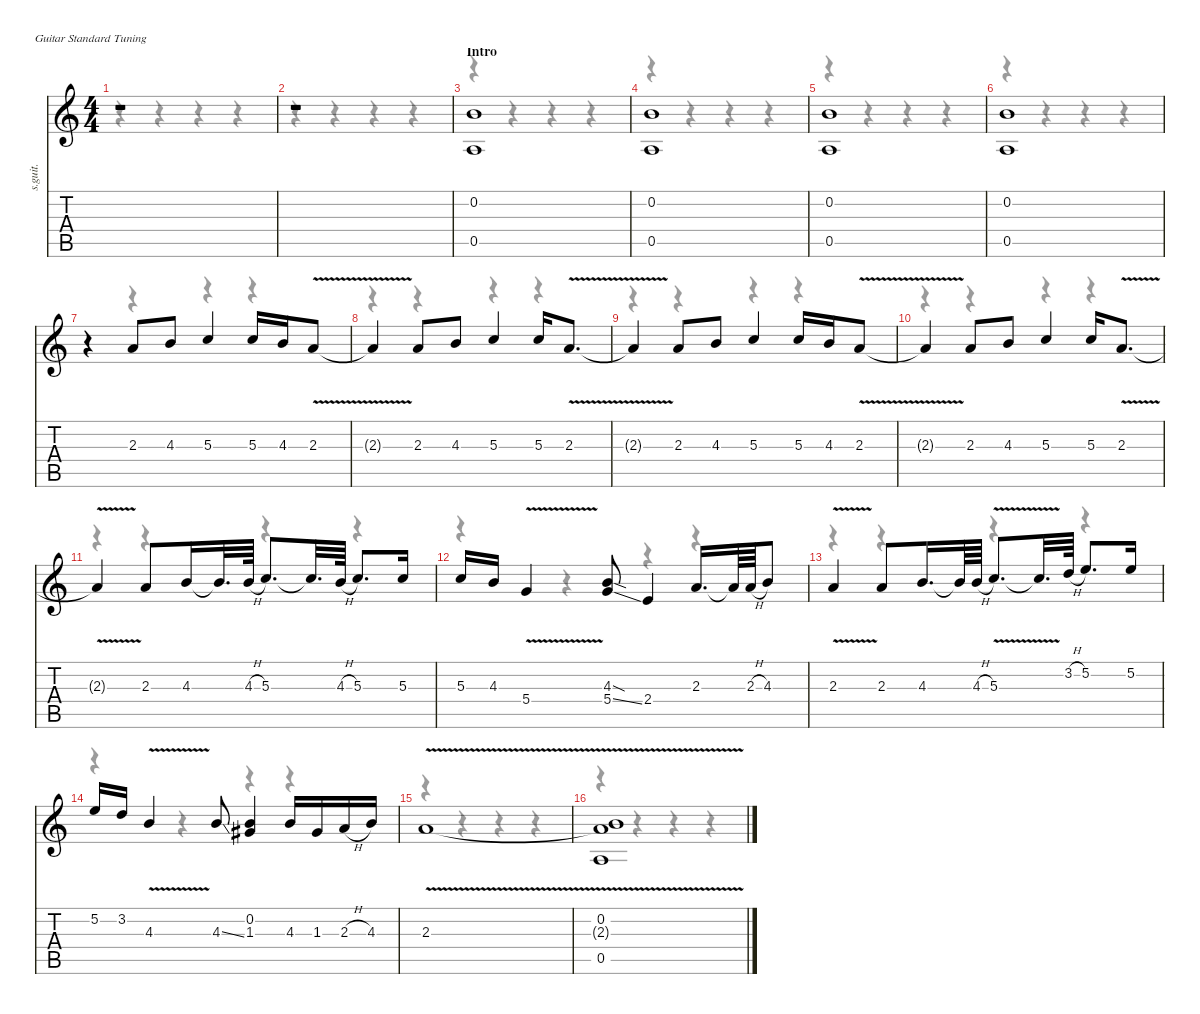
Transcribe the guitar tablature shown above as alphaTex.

\defaultSystemsLayout 4
\hideDynamics
\bracketExtendMode nobrackets
\track ("Kirk Hammett (Clean)" "s.guit.") {instrument electricguitarclean}
\staff {score tabs}
\tuning (E4 B3 G3 D3 A2 E2)
\voice
\ts (4 4)
\beaming (8 2 2 2 2)
\tempo (69 hide)
\clef g2
\ks c
r.1{dy f instrument electricguitarclean} |
r.1 |
\section ("" "Intro")
(0.2 0.5).1{lyrics (0 "") lyrics (1 "") lyrics (2 "") lyrics (3 "") lyrics (4 "")} |
(0.2 0.5).1{lyrics (0 "") lyrics (1 "") lyrics (2 "") lyrics (3 "") lyrics (4 "")} |
(0.2 0.5).1{lyrics (0 "") lyrics (1 "") lyrics (2 "") lyrics (3 "") lyrics (4 "")} |
(0.2 0.5).1{lyrics (0 "") lyrics (1 "") lyrics (2 "") lyrics (3 "") lyrics (4 "")} |
r.4 2.3.8{lyrics (0 "") lyrics (1 "") lyrics (2 "") lyrics (3 "") lyrics (4 "") dy fff} 4.3.8{lyrics (0 "") lyrics (1 "") lyrics (2 "") lyrics (3 "") lyrics (4 "")} 5.3.4{lyrics (0 "") lyrics (1 "") lyrics (2 "") lyrics (3 "") lyrics (4 "")} 5.3.16{lyrics (0 "") lyrics (1 "") lyrics (2 "") lyrics (3 "") lyrics (4 "")} 4.3.16{lyrics (0 "") lyrics (1 "") lyrics (2 "") lyrics (3 "") lyrics (4 "")} 2.3{v}.8{lyrics (0 "") lyrics (1 "") lyrics (2 "") lyrics (3 "") lyrics (4 "")} |
2.3{v t}.4{lyrics (0 "") lyrics (1 "") lyrics (2 "") lyrics (3 "") lyrics (4 "")} 2.3.8{lyrics (0 "") lyrics (1 "") lyrics (2 "") lyrics (3 "") lyrics (4 "")} 4.3.8{lyrics (0 "") lyrics (1 "") lyrics (2 "") lyrics (3 "") lyrics (4 "")} 5.3.4{lyrics (0 "") lyrics (1 "") lyrics (2 "") lyrics (3 "") lyrics (4 "")} 5.3.16{lyrics (0 "") lyrics (1 "") lyrics (2 "") lyrics (3 "") lyrics (4 "")} 2.3{v}.8{d lyrics (0 "") lyrics (1 "") lyrics (2 "") lyrics (3 "") lyrics (4 "")} |
2.3{v t}.4{lyrics (0 "") lyrics (1 "") lyrics (2 "") lyrics (3 "") lyrics (4 "")} 2.3.8{lyrics (0 "") lyrics (1 "") lyrics (2 "") lyrics (3 "") lyrics (4 "")} 4.3.8{lyrics (0 "") lyrics (1 "") lyrics (2 "") lyrics (3 "") lyrics (4 "")} 5.3.4{lyrics (0 "") lyrics (1 "") lyrics (2 "") lyrics (3 "") lyrics (4 "")} 5.3.16{lyrics (0 "") lyrics (1 "") lyrics (2 "") lyrics (3 "") lyrics (4 "")} 4.3.16{lyrics (0 "") lyrics (1 "") lyrics (2 "") lyrics (3 "") lyrics (4 "")} 2.3{v}.8{lyrics (0 "") lyrics (1 "") lyrics (2 "") lyrics (3 "") lyrics (4 "")} |
2.3{v t}.4{lyrics (0 "") lyrics (1 "") lyrics (2 "") lyrics (3 "") lyrics (4 "")} 2.3.8{lyrics (0 "") lyrics (1 "") lyrics (2 "") lyrics (3 "") lyrics (4 "")} 4.3.8{lyrics (0 "") lyrics (1 "") lyrics (2 "") lyrics (3 "") lyrics (4 "")} 5.3.4{lyrics (0 "") lyrics (1 "") lyrics (2 "") lyrics (3 "") lyrics (4 "")} 5.3.16{lyrics (0 "") lyrics (1 "") lyrics (2 "") lyrics (3 "") lyrics (4 "")} 2.3{v}.8{d lyrics (0 "") lyrics (1 "") lyrics (2 "") lyrics (3 "") lyrics (4 "")} |
2.3{v t}.4{lyrics (0 "") lyrics (1 "") lyrics (2 "") lyrics (3 "") lyrics (4 "")} 2.3.8{lyrics (0 "") lyrics (1 "") lyrics (2 "") lyrics (3 "") lyrics (4 "")} 4.3.16{lyrics (0 "") lyrics (1 "") lyrics (2 "") lyrics (3 "") lyrics (4 "")} 4.3{t}.32{d lyrics (0 "") lyrics (1 "") lyrics (2 "") lyrics (3 "") lyrics (4 "")} 4.3{h}.64{lyrics (0 "") lyrics (1 "") lyrics (2 "") lyrics (3 "") lyrics (4 "")} 5.3.8{d lyrics (0 "") lyrics (1 "") lyrics (2 "") lyrics (3 "") lyrics (4 "")} 5.3{t}.32{d lyrics (0 "") lyrics (1 "") lyrics (2 "") lyrics (3 "") lyrics (4 "")} 4.3{h}.64{lyrics (0 "") lyrics (1 "") lyrics (2 "") lyrics (3 "") lyrics (4 "")} 5.3.8{d lyrics (0 "") lyrics (1 "") lyrics (2 "") lyrics (3 "") lyrics (4 "")} 5.3.16{lyrics (0 "") lyrics (1 "") lyrics (2 "") lyrics (3 "") lyrics (4 "")} |
5.3.16{lyrics (0 "") lyrics (1 "") lyrics (2 "") lyrics (3 "") lyrics (4 "")} 4.3.16{lyrics (0 "") lyrics (1 "") lyrics (2 "") lyrics (3 "") lyrics (4 "")} 5.4{v}.4{lyrics (0 "") lyrics (1 "") lyrics (2 "") lyrics (3 "") lyrics (4 "")} (4.3{sod} 5.4{ss}).8{lyrics (0 "") lyrics (1 "") lyrics (2 "") lyrics (3 "") lyrics (4 "")} 2.4.4{lyrics (0 "") lyrics (1 "") lyrics (2 "") lyrics (3 "") lyrics (4 "")} 2.3.16{d lyrics (0 "") lyrics (1 "") lyrics (2 "") lyrics (3 "") lyrics (4 "")} 2.3{t}.64{lyrics (0 "") lyrics (1 "") lyrics (2 "") lyrics (3 "") lyrics (4 "")} 2.3{h}.64{lyrics (0 "") lyrics (1 "") lyrics (2 "") lyrics (3 "") lyrics (4 "")} 4.3.8{lyrics (0 "") lyrics (1 "") lyrics (2 "") lyrics (3 "") lyrics (4 "")} |
2.3{v}.4{lyrics (0 "") lyrics (1 "") lyrics (2 "") lyrics (3 "") lyrics (4 "")} 2.3.8{lyrics (0 "") lyrics (1 "") lyrics (2 "") lyrics (3 "") lyrics (4 "")} 4.3.16{d lyrics (0 "") lyrics (1 "") lyrics (2 "") lyrics (3 "") lyrics (4 "")} 4.3{t}.64{lyrics (0 "") lyrics (1 "") lyrics (2 "") lyrics (3 "") lyrics (4 "")} 4.3{h}.64{lyrics (0 "") lyrics (1 "") lyrics (2 "") lyrics (3 "") lyrics (4 "")} 5.3{v}.8{d lyrics (0 "") lyrics (1 "") lyrics (2 "") lyrics (3 "") lyrics (4 "")} 5.3{v t}.32{d lyrics (0 "") lyrics (1 "") lyrics (2 "") lyrics (3 "") lyrics (4 "")} 3.2{h}.64{lyrics (0 "") lyrics (1 "") lyrics (2 "") lyrics (3 "") lyrics (4 "")} 5.2.8{d lyrics (0 "") lyrics (1 "") lyrics (2 "") lyrics (3 "") lyrics (4 "")} 5.2.16{lyrics (0 "") lyrics (1 "") lyrics (2 "") lyrics (3 "") lyrics (4 "")} |
5.2.16{lyrics (0 "") lyrics (1 "") lyrics (2 "") lyrics (3 "") lyrics (4 "")} 3.2.16{lyrics (0 "") lyrics (1 "") lyrics (2 "") lyrics (3 "") lyrics (4 "")} 4.3{v}.4{lyrics (0 "") lyrics (1 "") lyrics (2 "") lyrics (3 "") lyrics (4 "")} 4.3{ss}.8{lyrics (0 "") lyrics (1 "") lyrics (2 "") lyrics (3 "") lyrics (4 "")} (0.2 1.3{acc #}).4{lyrics (0 "") lyrics (1 "") lyrics (2 "") lyrics (3 "") lyrics (4 "")} 4.3.16{lyrics (0 "") lyrics (1 "") lyrics (2 "") lyrics (3 "") lyrics (4 "")} 1.3{acc #}.16{lyrics (0 "") lyrics (1 "") lyrics (2 "") lyrics (3 "") lyrics (4 "")} 2.3{h}.16{lyrics (0 "") lyrics (1 "") lyrics (2 "") lyrics (3 "") lyrics (4 "")} 4.3.16{lyrics (0 "") lyrics (1 "") lyrics (2 "") lyrics (3 "") lyrics (4 "")} |
2.3{v}.1{lyrics (0 "") lyrics (1 "") lyrics (2 "") lyrics (3 "") lyrics (4 "")} |
(0.2 2.3{v t} 0.5).1{lyrics (0 "") lyrics (1 "") lyrics (2 "") lyrics (3 "") lyrics (4 "") dy f}
\voice
\clef g2
\ottava regular
\simile none
\ks c
r.4{dy f} r.4 r.4 r.4 |
r.4 r.4 r.4 r.4 |
r.4 r.4 r.4 r.4 |
r.4 r.4 r.4 r.4 |
r.4 r.4 r.4 r.4 |
r.4 r.4 r.4 r.4 |
r.4 r.4 r.4 r.4 |
r.4 r.4 r.4 r.4 |
r.4 r.4 r.4 r.4 |
r.4 r.4 r.4 r.4 |
r.4 r.4 r.4 r.4 |
r.4 r.4 r.4 r.4 |
r.4 r.4 r.4 r.4 |
r.4 r.4 r.4 r.4 |
r.4 r.4 r.4 r.4 |
r.4 r.4 r.4 r.4
